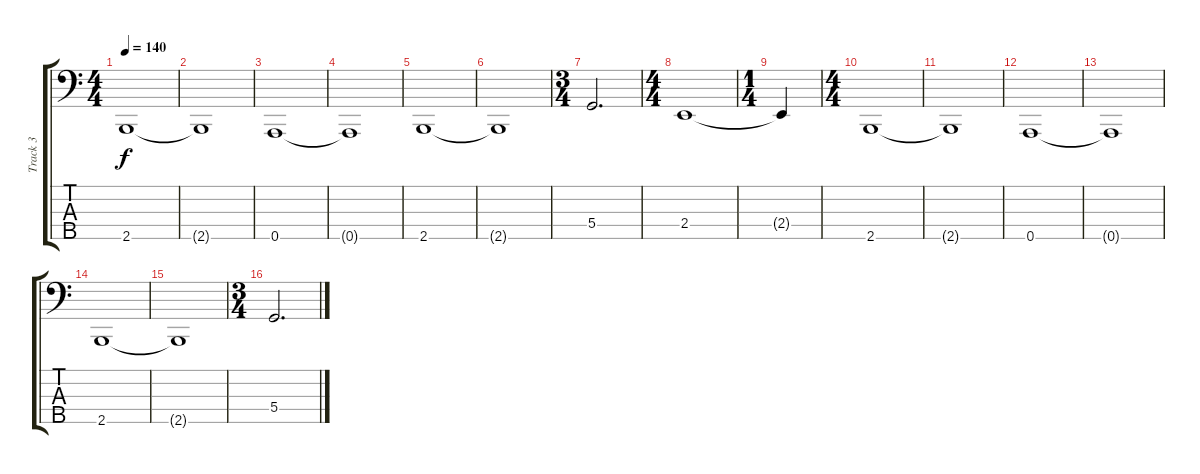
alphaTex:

\track ("Track 3" "Track 3") {instrument electricbasspick}
\staff {score tabs}
\tuning (F2 C2 G1 D1 A0) {hide}
\ts (4 4)
\tempo 140
\clef f4
\ks c
2.5.1{dy f} |
2.5{t}.1 |
0.5.1 |
0.5{t}.1 |
2.5.1 |
2.5{t}.1 |
\ts (3 4)
5.4.2{d} |
\ts (4 4)
2.4.1 |
\ts (1 4)
2.4{t}.4 |
\ts (4 4)
2.5.1 |
2.5{t}.1 |
0.5.1 |
0.5{t}.1 |
2.5.1 |
2.5{t}.1 |
\ts (3 4)
5.4.2{d}
